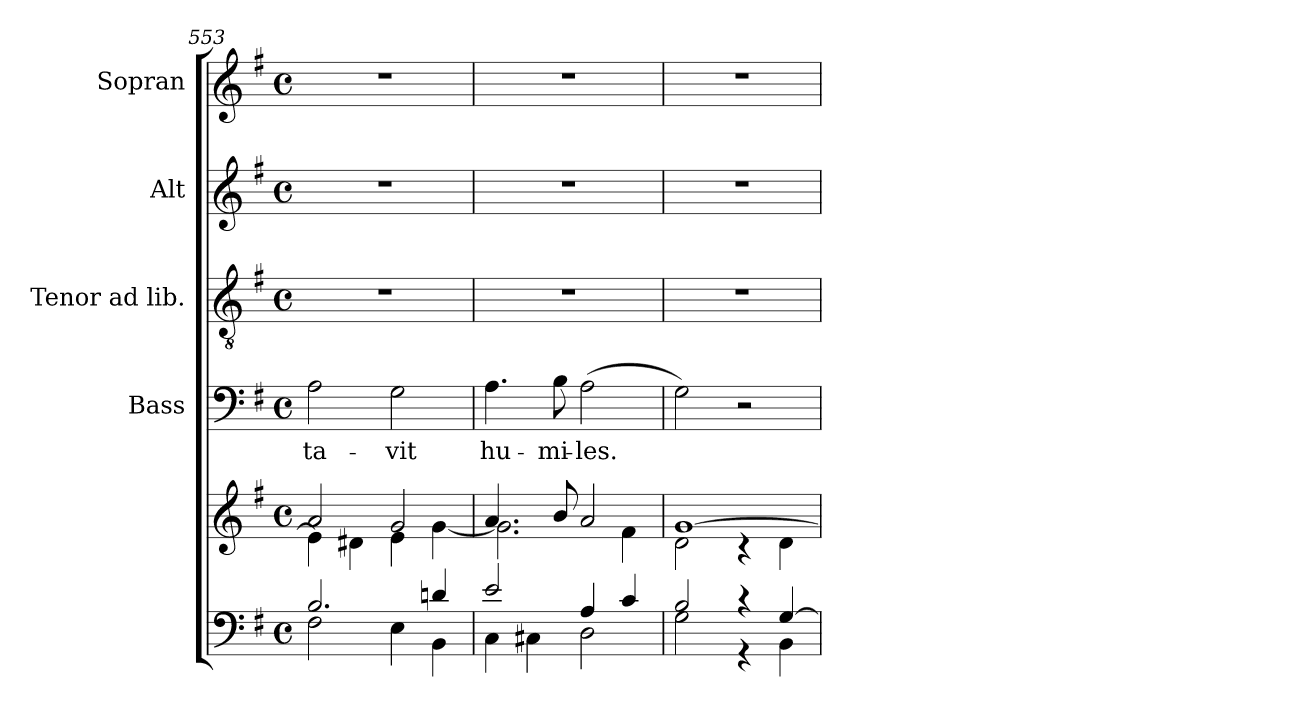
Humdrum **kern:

**kern	**kern	**kern	**text	**kern	**kern	**kern
*part5	*part5	*part4	*part4	*part3	*part2	*part1
*staff6	*staff5	*staff4	*staff4	*staff3	*staff2	*staff1
*	*	*I"Bass	*	*I"Tenor ad lib.	*I"Alt	*I"Sopran
*	*	*I'B.	*	*I'T.	*I'A.	*I'S.
*clefF4	*clefG2	*clefF4	*	*clefGv2	*clefG2	*clefG2
*k[f#]	*k[f#]	*k[f#]	*	*k[f#]	*k[f#]	*k[f#]
*G:	*G:	*G:	*	*G:	*G:	*G:
*M4/4	*M4/4	*M4/4	*	*M4/4	*M4/4	*M4/4
*met(c)	*met(c)	*met(c)	*	*met(c)	*met(c)	*met(c)
=553	=553	=553	=553	=553	=553	=553
*^	*^	*	*	*	*	*
!	!	!	!	!	!LO:LY:b	!	!	!
2.B/	2F#\	2a/	4e\]	2A\	-ta-	1r	1r	1r
.	.	.	4d#X\	.	.	.	.	.
!	!	!	!	!	!LO:LY:b	!	!	!
.	4E\	2g/	4e\	2G\	-vit	.	.	.
4dn/	4BB\	.	[<4g\	.	.	.	.	.
=554	=554	=554	=554	=554	=554	=554	=554	=554
!	!	!	!	!	!LO:LY:b	!	!	!
2e/	4C\	4.a/	2.g\]	4.A\	hu-	1r	1r	1r
.	4C#X\	.	.	.	.	.	.	.
!	!	!	!	!	!LO:LY:b	!	!	!
.	.	8b/	.	8B\	-mi-	.	.	.
!	!	!	!	!	!LO:LY:b	!	!	!
4A/	2D\	2a/	.	(>2A\	-les.	.	.	.
4c/	.	.	4f#\	.	.	.	.	.
=555	=555	=555	=555	=555	=555	=555	=555	=555
2B/	2G\	[>1g	2d\	2G\)	.	1r	1r	1r
4r	4r	.	4rc	2r	.	.	.	.
[>4G/	4BB\	.	4d\	.	.	.	.	.
*v	*v	*	*	*	*	*	*	*
*	*v	*v	*	*	*	*	*
=	=	=	=	=	=	=
*-	*-	*-	*-	*-	*-	*-
